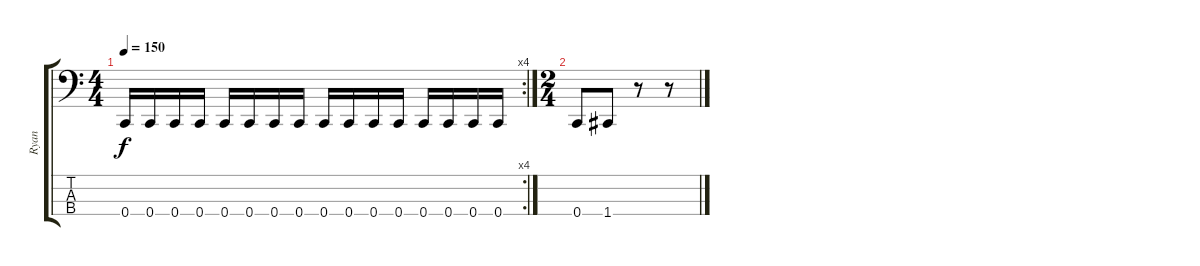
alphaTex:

\track ("Ryan" "Ryan") {instrument electricbasspick}
\staff {score tabs}
\tuning (F2 C2 G1 C1) {hide}
\rc 4
\ts (4 4)
\tempo 150
\clef f4
\ks c
0.4.16{dy f} 0.4.16 0.4.16 0.4.16 0.4.16 0.4.16 0.4.16 0.4.16 0.4.16 0.4.16 0.4.16 0.4.16 0.4.16 0.4.16 0.4.16 0.4.16 |
\ts (2 4)
0.4.8 1.4.8 r.8 r.8
